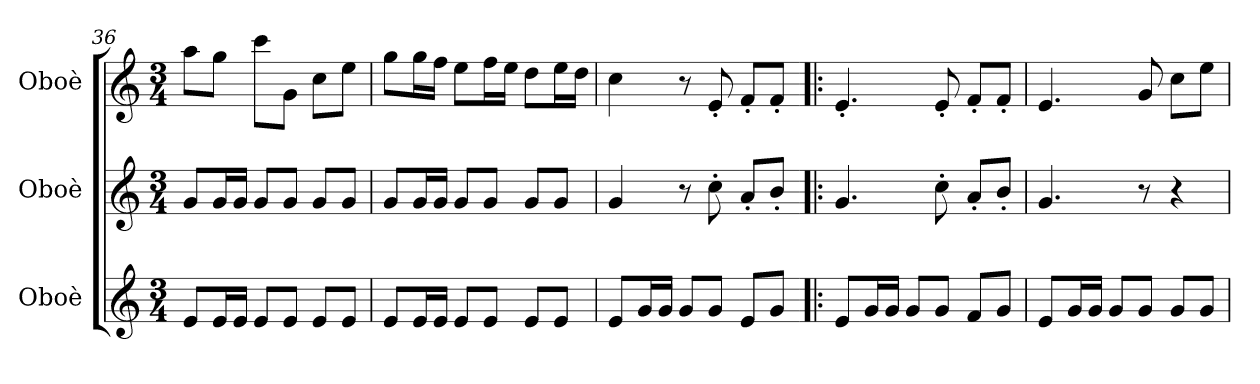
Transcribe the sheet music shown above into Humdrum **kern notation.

**kern	**kern	**kern
*part3	*part2	*part1
*staff3	*staff2	*staff1
*I"Oboè	*I"Oboè	*I"Oboè
*I'Ob.	*I'Ob.	*I'Ob.
*clefG2	*clefG2	*clefG2
*k[]	*k[]	*k[]
*M3/4	*M3/4	*M3/4
=36	=36	=36
8e/L	8g/L	8aa\L
16e/L	16g/L	8gg\J
16e/JJ	16g/JJ	.
8e/L	8g/L	8ccc\L
8e/J	8g/J	8g\J
8e/L	8g/L	8cc\L
8e/J	8g/J	8ee\J
!!LO:LB:g=z
=37	=37	=37
8e/L	8g/L	8gg\L
16e/L	16g/L	16gg\L
16e/JJ	16g/JJ	16ff\JJ
8e/L	8g/L	8ee\L
8e/J	8g/J	16ff\L
.	.	16ee\JJ
8e/L	8g/L	8dd\L
8e/J	8g/J	16ee\L
.	.	16dd\JJ
=38	=38	=38
8e/L	4g/	4cc\
16g/L	.	.
16g/JJ	.	.
8g/L	8r	8r
8g/J	8cc'\	8e'/
8e/L	8a'/L	8f'/L
8g/J	8b'/J	8f'/J
=39!|:	=39!|:	=39!|:
8e/L	4.g/	4.e'/
16g/L	.	.
16g/JJ	.	.
8g/L	.	.
8g/J	8cc'\	8e'/
8f/L	8a'/L	8f'/L
8g/J	8b'/J	8f'/J
=40	=40	=40
8e/L	4.g/	4.e/
16g/L	.	.
16g/JJ	.	.
8g/L	.	.
8g/J	8r	8g/
8g/L	4r	8cc\L
8g/J	.	8ee\J
=	=	=
*-	*-	*-
